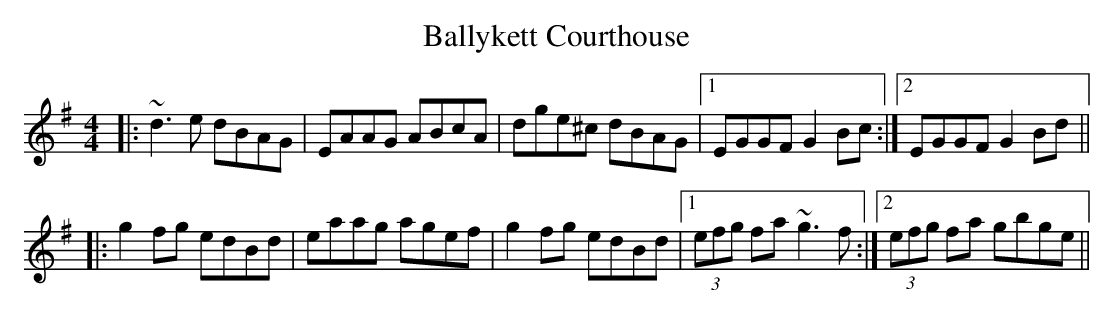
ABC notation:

X:1
T: Ballykett Courthouse
M: 4/4
L: 1/8
K: Gmaj
|:~d3e dBAG|EAAG ABcA|dge^c dBAG|1 EGGF G2Bc:|2 EGGF G2Bd||
|:g2fg edBd|eaag agef|g2fg edBd|1 (3efg fa ~g3f:|2 (3efg fa gbge||
